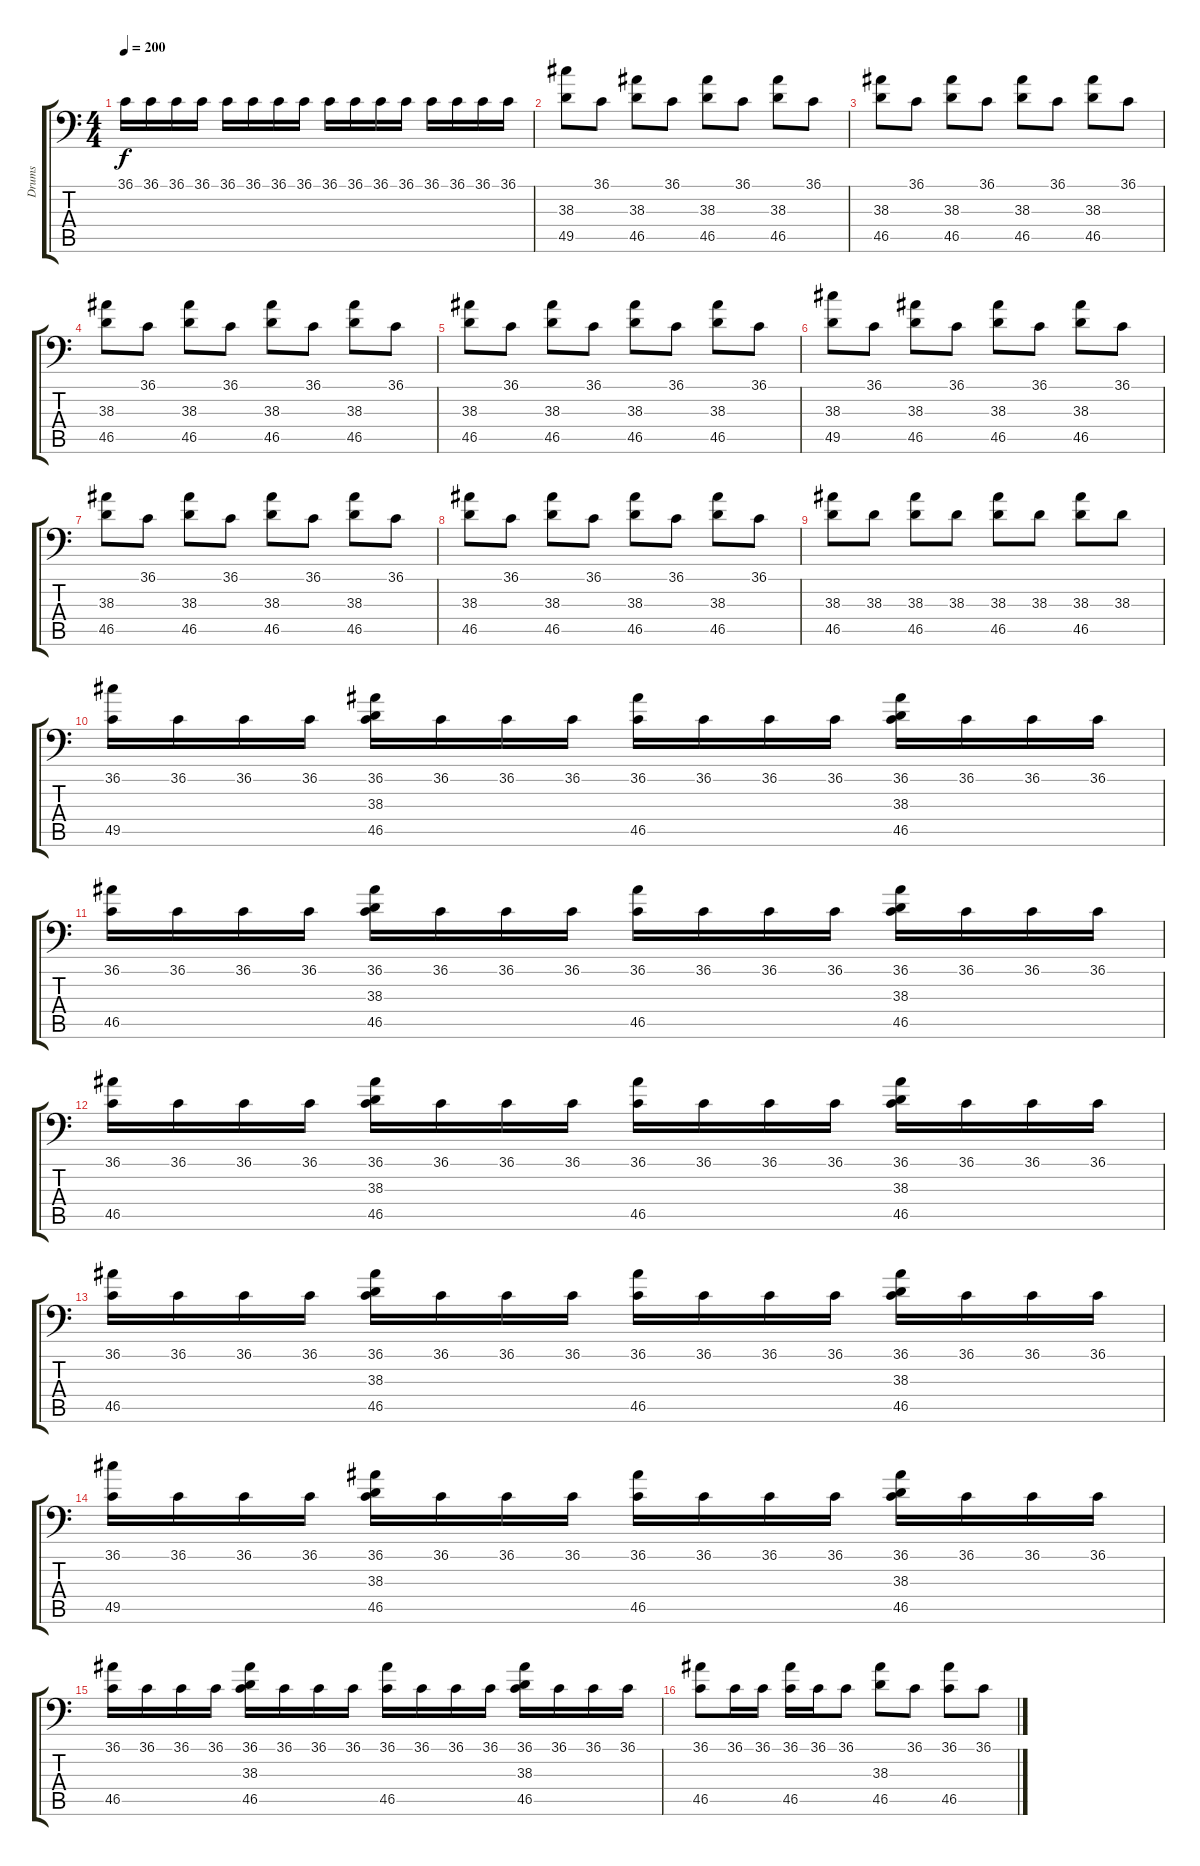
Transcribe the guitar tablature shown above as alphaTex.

\track ("Drums" "Drums") {instrument acousticgrandpiano}
\staff {score tabs}
\tuning (C-1 C-1 C-1 C-1 C-1 C-1) {hide}
\ts (4 4)
\tempo 200
\clef f4
\ks c
36.1.16{dy f} 36.1.16 36.1.16 36.1.16 36.1.16 36.1.16 36.1.16 36.1.16 36.1.16 36.1.16 36.1.16 36.1.16 36.1.16 36.1.16 36.1.16 36.1.16 |
(38.3 49.5).8 36.1.8 (38.3 46.5).8 36.1.8 (38.3 46.5).8 36.1.8 (38.3 46.5).8 36.1.8 |
(38.3 46.5).8 36.1.8 (38.3 46.5).8 36.1.8 (38.3 46.5).8 36.1.8 (38.3 46.5).8 36.1.8 |
(38.3 46.5).8 36.1.8 (38.3 46.5).8 36.1.8 (38.3 46.5).8 36.1.8 (38.3 46.5).8 36.1.8 |
(38.3 46.5).8 36.1.8 (38.3 46.5).8 36.1.8 (38.3 46.5).8 36.1.8 (38.3 46.5).8 36.1.8 |
(38.3 49.5).8 36.1.8 (38.3 46.5).8 36.1.8 (38.3 46.5).8 36.1.8 (38.3 46.5).8 36.1.8 |
(38.3 46.5).8 36.1.8 (38.3 46.5).8 36.1.8 (38.3 46.5).8 36.1.8 (38.3 46.5).8 36.1.8 |
(38.3 46.5).8 36.1.8 (38.3 46.5).8 36.1.8 (38.3 46.5).8 36.1.8 (38.3 46.5).8 36.1.8 |
(38.3 46.5).8 38.3.8 (38.3 46.5).8 38.3.8 (38.3 46.5).8 38.3.8 (38.3 46.5).8 38.3.8 |
(36.1 49.5).16 36.1.16 36.1.16 36.1.16 (36.1 38.3 46.5).16 36.1.16 36.1.16 36.1.16 (36.1 46.5).16 36.1.16 36.1.16 36.1.16 (36.1 38.3 46.5).16 36.1.16 36.1.16 36.1.16 |
(36.1 46.5).16 36.1.16 36.1.16 36.1.16 (36.1 38.3 46.5).16 36.1.16 36.1.16 36.1.16 (36.1 46.5).16 36.1.16 36.1.16 36.1.16 (36.1 38.3 46.5).16 36.1.16 36.1.16 36.1.16 |
(36.1 46.5).16 36.1.16 36.1.16 36.1.16 (36.1 38.3 46.5).16 36.1.16 36.1.16 36.1.16 (36.1 46.5).16 36.1.16 36.1.16 36.1.16 (36.1 38.3 46.5).16 36.1.16 36.1.16 36.1.16 |
(36.1 46.5).16 36.1.16 36.1.16 36.1.16 (36.1 38.3 46.5).16 36.1.16 36.1.16 36.1.16 (36.1 46.5).16 36.1.16 36.1.16 36.1.16 (36.1 38.3 46.5).16 36.1.16 36.1.16 36.1.16 |
(36.1 49.5).16 36.1.16 36.1.16 36.1.16 (36.1 38.3 46.5).16 36.1.16 36.1.16 36.1.16 (36.1 46.5).16 36.1.16 36.1.16 36.1.16 (36.1 38.3 46.5).16 36.1.16 36.1.16 36.1.16 |
(36.1 46.5).16 36.1.16 36.1.16 36.1.16 (36.1 38.3 46.5).16 36.1.16 36.1.16 36.1.16 (36.1 46.5).16 36.1.16 36.1.16 36.1.16 (36.1 38.3 46.5).16 36.1.16 36.1.16 36.1.16 |
(36.1 46.5).8 36.1.16 36.1.16 (36.1 46.5).16 36.1.16 36.1.8 (38.3 46.5).8 36.1.8 (36.1 46.5).8 36.1.8
